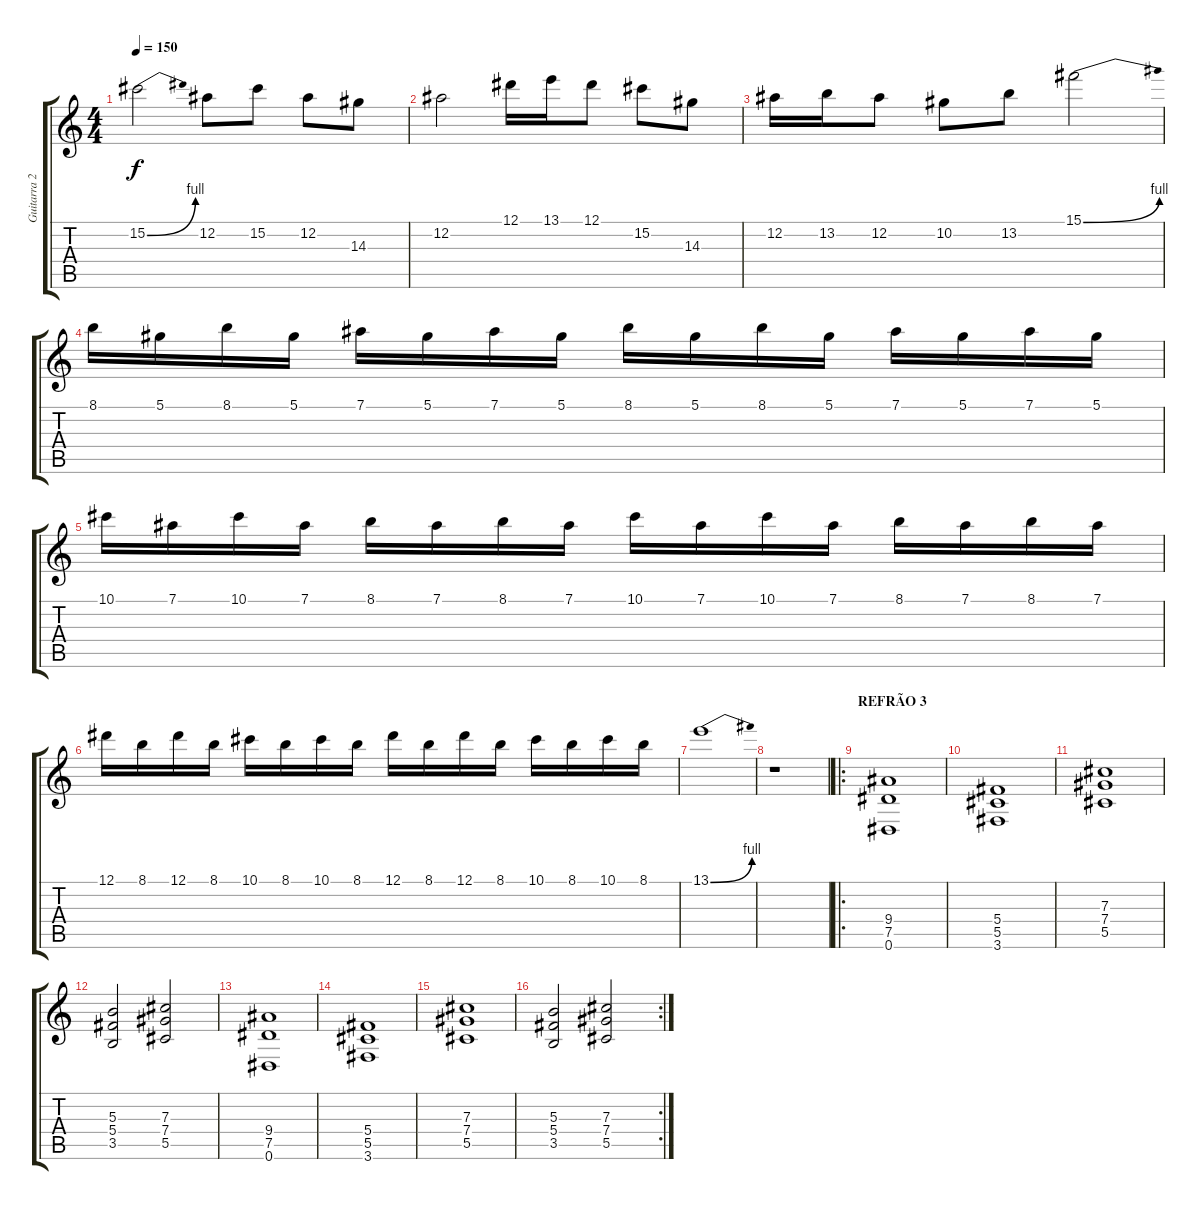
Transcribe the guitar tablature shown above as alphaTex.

\track ("Guitarra 2" "Guitarra 2") {instrument overdrivenguitar}
\staff {score tabs}
\tuning (Eb4 Bb3 Gb3 Db3 Ab2 Eb2) {hide}
\ts (4 4)
\tempo 150
\clef g2
\ks c
15.2{be (bend 0 0 60 4)}.2{dy f} 12.2.8 15.2.8 12.2.8 14.3.8 |
12.2.2 12.1.16 13.1.16 12.1.8 15.2.8 14.3.8 |
12.2.16 13.2.16 12.2.8 10.2.8 13.2.8 15.1{be (bend 0 0 60 4)}.2 |
8.1.16 5.1.16 8.1.16 5.1.16 7.1.16 5.1.16 7.1.16 5.1.16 8.1.16 5.1.16 8.1.16 5.1.16 7.1.16 5.1.16 7.1.16 5.1.16 |
10.1.16 7.1.16 10.1.16 7.1.16 8.1.16 7.1.16 8.1.16 7.1.16 10.1.16 7.1.16 10.1.16 7.1.16 8.1.16 7.1.16 8.1.16 7.1.16 |
12.1.16 8.1.16 12.1.16 8.1.16 10.1.16 8.1.16 10.1.16 8.1.16 12.1.16 8.1.16 12.1.16 8.1.16 10.1.16 8.1.16 10.1.16 8.1.16 |
13.1{be (bend 0 0 60 4)}.1 |
r.1 |
\ro
\section ("" "REFRÃO 3")
(9.4 7.5 0.6).1 |
(5.4 5.5 3.6).1 |
(7.3 7.4 5.5).1 |
(5.3 5.4 3.5).2 (7.3 7.4 5.5).2 |
(9.4 7.5 0.6).1 |
(5.4 5.5 3.6).1 |
(7.3 7.4 5.5).1 |
\rc 2
(5.3 5.4 3.5).2 (7.3 7.4 5.5).2
